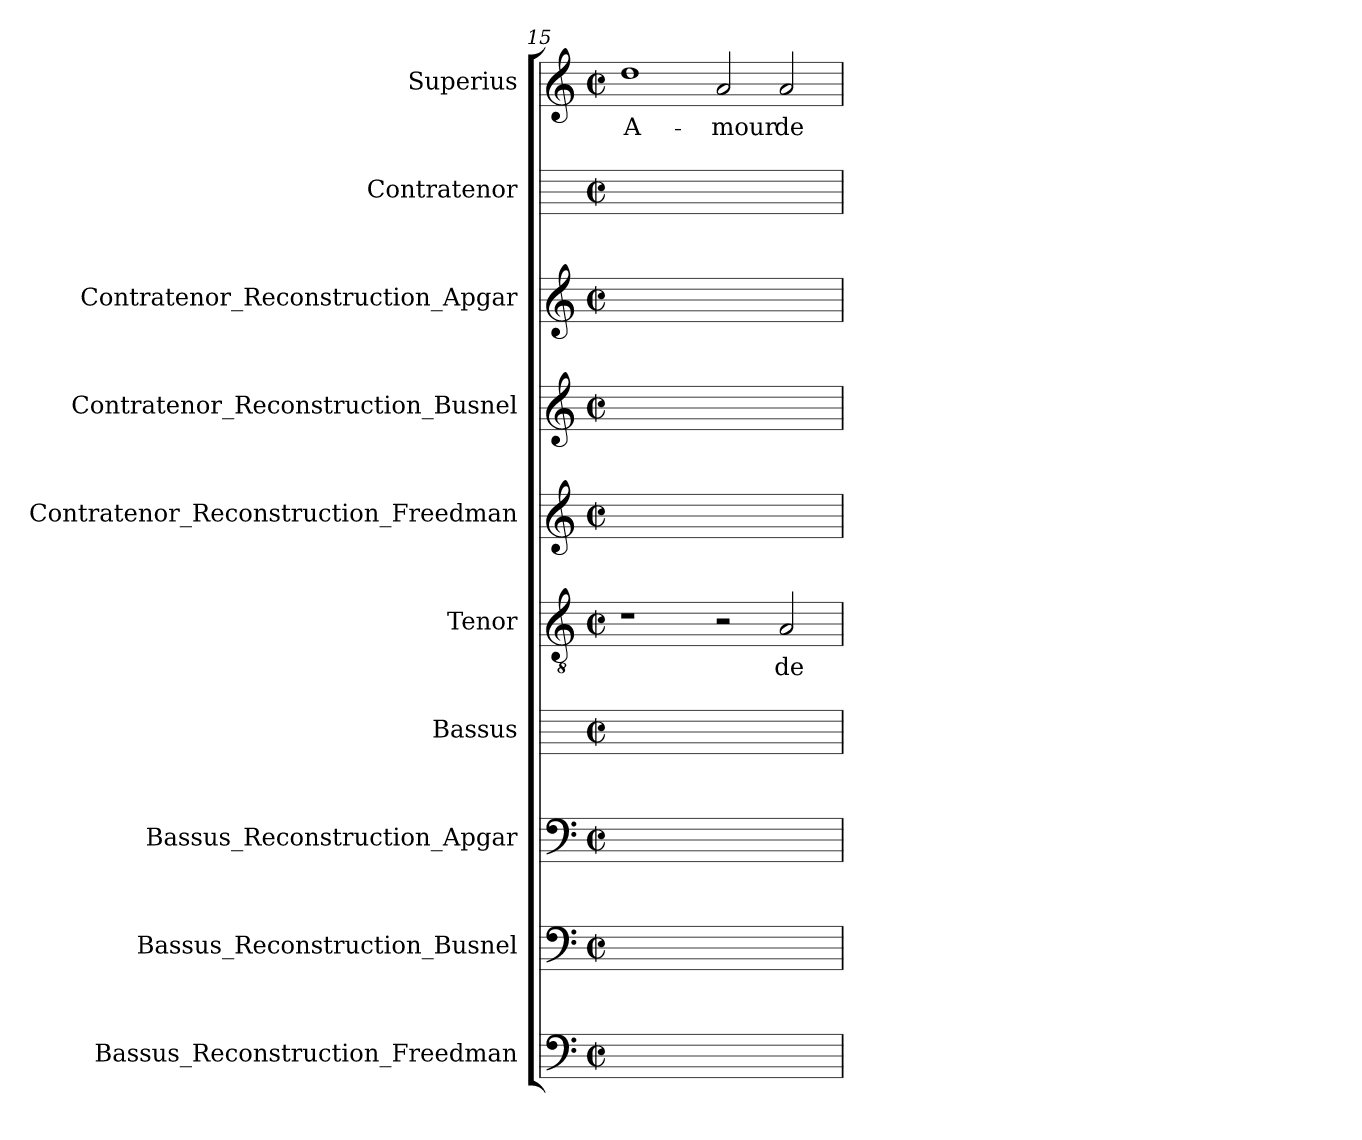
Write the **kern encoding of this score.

**kern	**kern	**kern	**kern	**kern	**text	**kern	**kern	**kern	**kern	**kern	**text
*part10	*part9	*part8	*part7	*part6	*part6	*part5	*part4	*part3	*part2	*part1	*part1
*staff10	*staff9	*staff8	*staff7	*staff6	*staff6	*staff5	*staff4	*staff3	*staff2	*staff1	*staff1
*I"Bassus_Reconstruction_Freedman	*I"Bassus_Reconstruction_Busnel	*I"Bassus_Reconstruction_Apgar	*I"Bassus	*I"Tenor	*	*I"Contratenor_Reconstruction_Freedman	*I"Contratenor_Reconstruction_Busnel	*I"Contratenor_Reconstruction_Apgar	*I"Contratenor	*I"Superius	*
*	*	*	*	*I'T	*	*	*	*	*	*	*
*clefF4	*clefF4	*clefF4	*	*clefGv2	*	*clefG2	*clefG2	*clefG2	*	*clefG2	*
*k[]	*k[]	*k[]	*	*k[]	*	*k[]	*k[]	*k[]	*	*k[]	*
*C:	*C:	*C:	*	*C:	*	*C:	*C:	*C:	*	*C:	*
*M2/2	*M2/2	*M2/2	*M2/2	*M2/2	*	*M2/2	*M2/2	*M2/2	*M2/2	*M2/2	*
*met(c|)	*met(c|)	*met(c|)	*met(c|)	*met(c|)	*	*met(c|)	*met(c|)	*met(c|)	*met(c|)	*met(c|)	*
=15	=15	=15	=15	=15	=15	=15	=15	=15	=15	=15	=15
0ryy	0ryy	0ryy	0ryy	1r	.	0ryy	0ryy	0ryy	0ryy	1dd	A-
.	.	.	.	2r	.	.	.	.	.	2a	-mour
.	.	.	.	2A	-de	.	.	.	.	2a	-de
=	=	=	=	=	=	=	=	=	=	=	=
*-	*-	*-	*-	*-	*-	*-	*-	*-	*-	*-	*-
